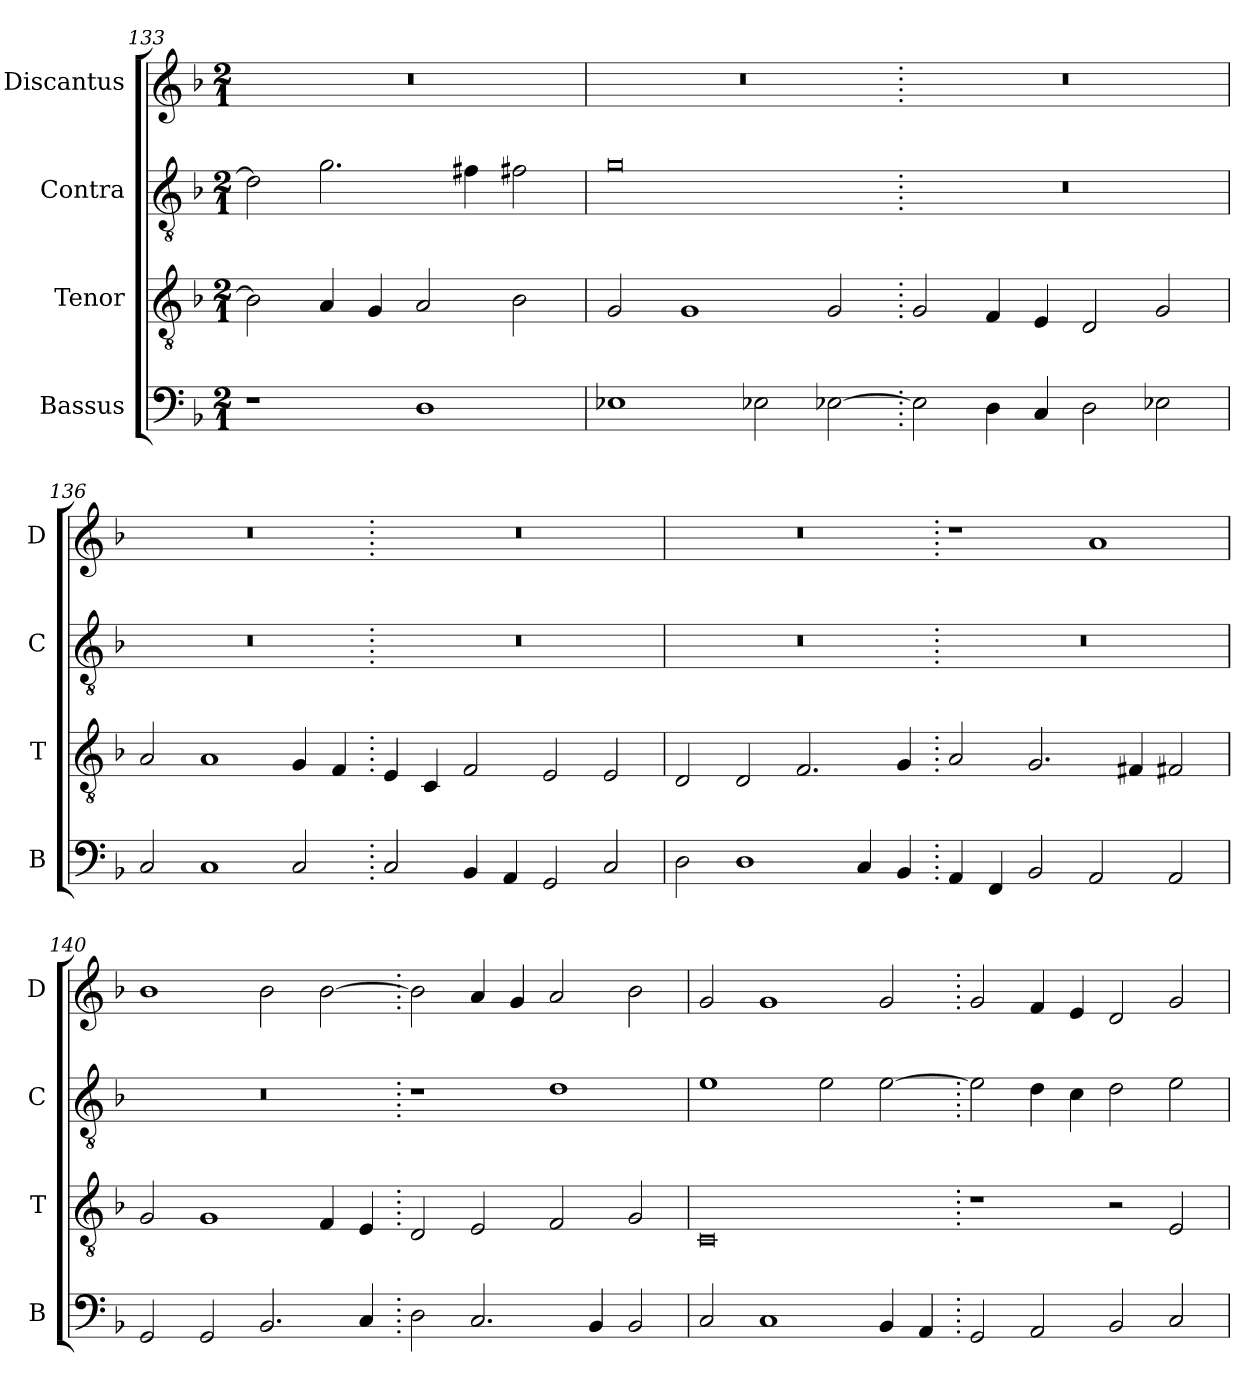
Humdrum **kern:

**kern	**kern	**kern	**kern
*part4	*part3	*part2	*part1
*staff4	*staff3	*staff2	*staff1
*I"Bassus	*I"Tenor	*I"Contra	*I"Discantus
*I'B	*I'T	*I'C	*I'D
*clefF4	*clefGv2	*clefGv2	*clefG2
*k[b-]	*k[b-]	*k[b-]	*k[b-]
*M2/1	*M2/1	*M2/1	*M2/1
=133	=133	=133	=133
1r	2B-\]	2d\]	0r
.	4A/	2.g\	.
.	4G/	.	.
1D	2A/	.	.
.	.	4f#X\	.
.	2B-\	2f#X\	.
=134	=134	=134	=134
1E-X	2G/	0g	0r
.	1G	.	.
2E-X\	.	.	.
[2E-X\	2G/	.	.
=135.	=135.	=135.	=135.
2E-\]	2G/	0r	0r
4D\	4F/	.	.
4C/	4E/	.	.
2D\	2D/	.	.
2E-X\	2G/	.	.
=136	=136	=136	=136
2C/	2A/	0r	0r
1C	1A	.	.
2C/	4G/	.	.
.	4F/	.	.
=137.	=137.	=137.	=137.
2C/	4E/	0r	0r
.	4C/	.	.
4BB-/	2F/	.	.
4AA/	.	.	.
2GG/	2E/	.	.
2C/	2E/	.	.
=138	=138	=138	=138
2D\	2D/	0r	0r
1D	2D/	.	.
.	2.F/	.	.
4C/	.	.	.
4BB-/	4G/	.	.
=139.	=139.	=139.	=139.
4AA/	2A/	0r	1r
4FF/	.	.	.
2BB-/	2.G/	.	.
2AA/	.	.	1a
.	4F#X/	.	.
2AA/	2F#X/	.	.
=140	=140	=140	=140
2GG/	2G/	0r	1b-
2GG/	1G	.	.
2.BB-/	.	.	2b-\
.	4F/	.	[2b-\
4C/	4E/	.	.
=141.	=141.	=141.	=141.
2D\	2D/	1r	2b-\]
2.C/	2E/	.	4a/
.	.	.	4g/
.	2F/	1d	2a/
4BB-/	.	.	.
2BB-/	2G/	.	2b-\
=142	=142	=142	=142
2C/	0C	1e	2g/
1C	.	.	1g
.	.	2e\	.
4BB-/	.	[2e\	2g/
4AA/	.	.	.
=143.	=143.	=143.	=143.
2GG/	1r	2e\]	2g/
2AA/	.	4d\	4f/
.	.	4c\	4e/
2BB-/	2r	2d\	2d/
2C/	2E/	2e\	2g/
=	=	=	=
*-	*-	*-	*-
